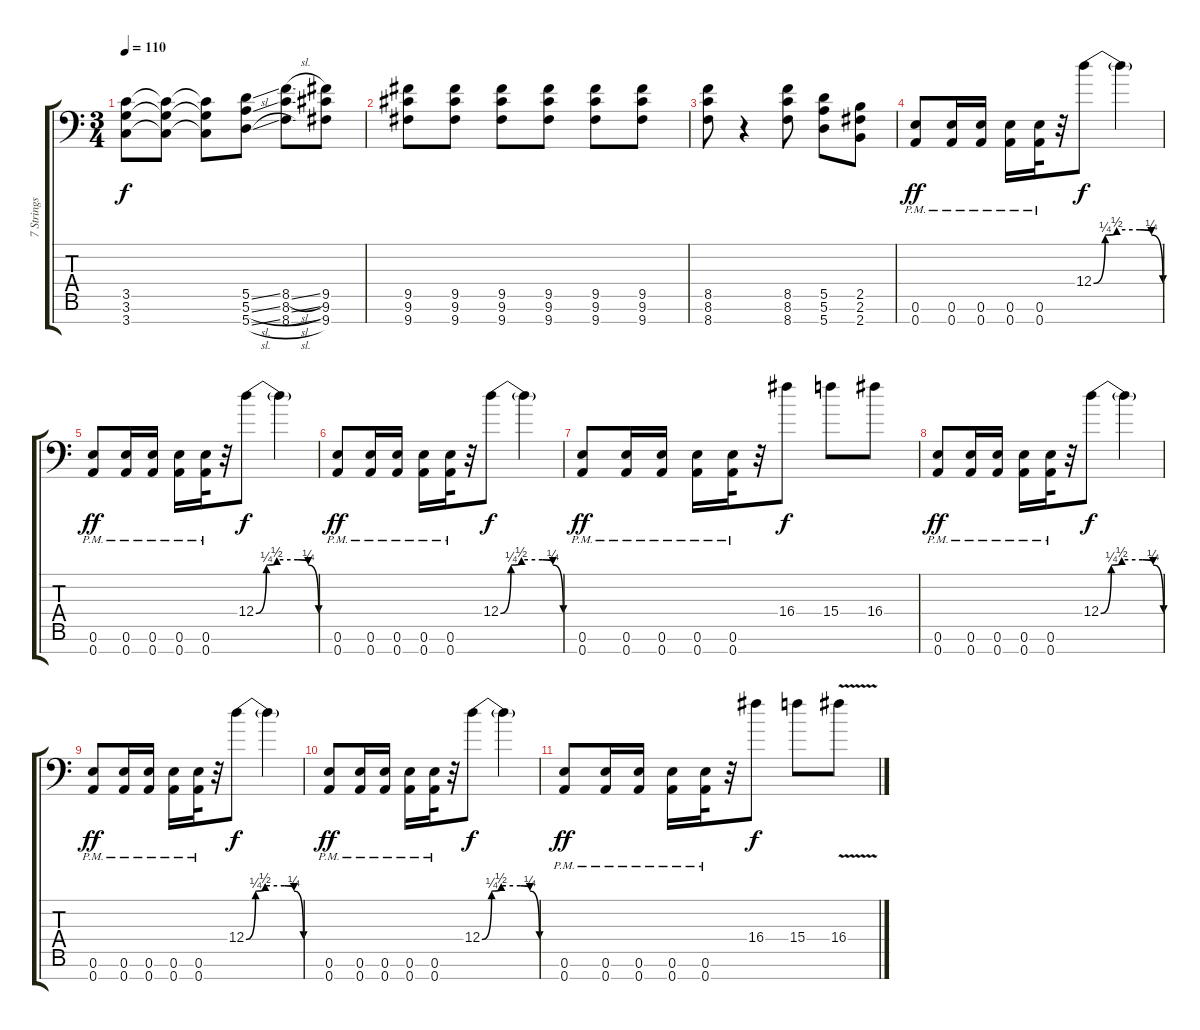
\track ("7 Strings AEADGBE Tuning" "7 Strings ") {instrument distortionguitar}
\staff {score tabs}
\tuning (E4 B3 G3 D3 A2 E2 A1) {hide}
\ts (3 4)
\tempo 110
\clef f4
\ks c
(3.5 3.6 3.7).8{dy f} (3.5{t} 3.6{t} 3.7{t}).8 (3.5{t} 3.6{t} 3.7{t}).8 (5.5{ss} 5.6{sl} 5.7{sl}).8 (8.5{sl} 8.6{sl} 8.7{sl}).8 (9.5 9.6 9.7).8 |
(9.5 9.6 9.7).8 (9.5 9.6 9.7).8 (9.5 9.6 9.7).8 (9.5 9.6 9.7).8 (9.5 9.6 9.7).8 (9.5 9.6 9.7).8 |
(8.5 8.6 8.7).8 r.4 (8.5 8.6 8.7).8 (5.5 5.6 5.7).8 (2.5 2.6 2.7).8 |
(0.6 0.7{pm}).8{dy ff} (0.6 0.7{pm}).16 (0.6 0.7{pm}).16 (0.6 0.7{pm}).16 (0.6 0.7{pm}).32 r.32 12.4{be (custom 0 0 10 1 20 2 40 2 50 1 60 0)}.8{dy f} 12.4{t}.4 |
(0.6 0.7{pm}).8{dy ff} (0.6 0.7{pm}).16 (0.6 0.7{pm}).16 (0.6 0.7{pm}).16 (0.6 0.7{pm}).32 r.32 12.4{be (custom 0 0 10 1 20 2 40 2 50 1 60 0)}.8{dy f} 12.4{t}.4 |
(0.6 0.7{pm}).8{dy ff} (0.6 0.7{pm}).16 (0.6 0.7{pm}).16 (0.6 0.7{pm}).16 (0.6 0.7{pm}).32 r.32 12.4{be (custom 0 0 10 1 20 2 40 2 50 1 60 0)}.8{dy f} 12.4{t}.4 |
(0.6 0.7{pm}).8{dy ff} (0.6 0.7{pm}).16 (0.6 0.7{pm}).16 (0.6 0.7{pm}).16 (0.6 0.7{pm}).32 r.32 16.4.8{dy f} 15.4.8 16.4.8 |
(0.6 0.7{pm}).8{dy ff} (0.6 0.7{pm}).16 (0.6 0.7{pm}).16 (0.6 0.7{pm}).16 (0.6 0.7{pm}).32 r.32 12.4{be (custom 0 0 10 1 20 2 40 2 50 1 60 0)}.8{dy f} 12.4{t}.4 |
(0.6 0.7{pm}).8{dy ff} (0.6 0.7{pm}).16 (0.6 0.7{pm}).16 (0.6 0.7{pm}).16 (0.6 0.7{pm}).32 r.32 12.4{be (custom 0 0 10 1 20 2 40 2 50 1 60 0)}.8{dy f} 12.4{t}.4 |
(0.6 0.7{pm}).8{dy ff} (0.6 0.7{pm}).16 (0.6 0.7{pm}).16 (0.6 0.7{pm}).16 (0.6 0.7{pm}).32 r.32 12.4{be (custom 0 0 10 1 20 2 40 2 50 1 60 0)}.8{dy f} 12.4{t}.4 |
(0.6 0.7{pm}).8{dy ff} (0.6 0.7{pm}).16 (0.6 0.7{pm}).16 (0.6 0.7{pm}).16 (0.6 0.7{pm}).32 r.32 16.4.8{dy f} 15.4.8 16.4{v}.8
